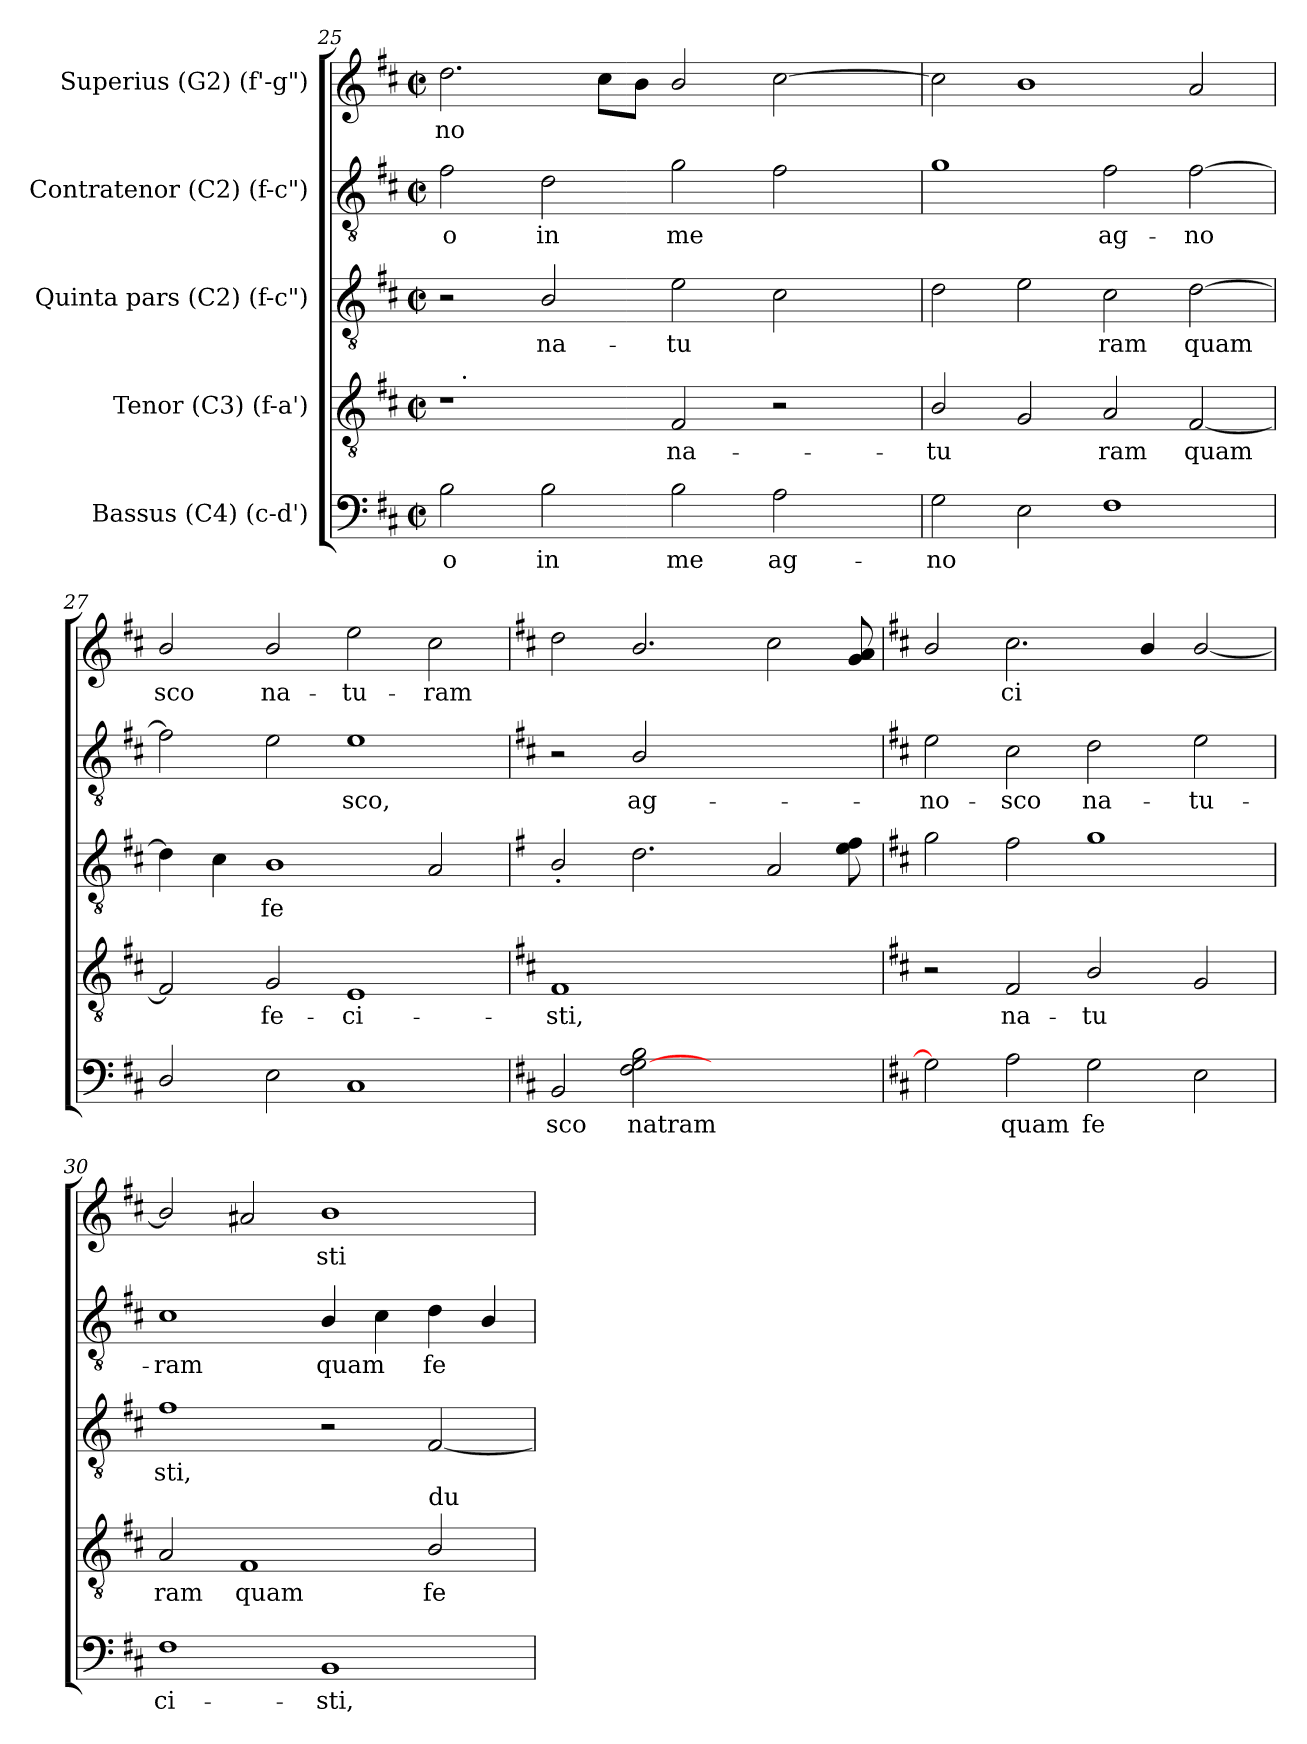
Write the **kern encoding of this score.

**kern	**text	**kern	**text	**kern	**text	**kern	**text	**kern	**text
*part5	*part5	*part4	*part4	*part3	*part3	*part2	*part2	*part1	*part1
*staff5	*staff5	*staff4	*staff4	*staff3	*staff3	*staff2	*staff2	*staff1	*staff1
*I"Bassus (C4)  (c-d')	*	*I"Tenor (C3)  (f-a')	*	*I"Quinta pars (C2)  (f-c")	*	*I"Contratenor (C2)  (f-c")	*	*I"Superius (G2)  (f'-g")	*
!!LO:PB:g=z
*clefF4	*	*clefGv2	*	*clefGv2	*	*clefGv2	*	*clefG2	*
*k[f#c#]	*	*k[f#c#]	*	*k[f#c#]	*	*k[f#c#]	*	*k[f#c#]	*
*D:	*	*D:	*	*D:	*	*D:	*	*D:	*
*M2/2	*	*M2/2	*	*M2/2	*	*M2/2	*	*M2/2	*
*met(c|)	*	*met(c|)	*	*met(c|)	*	*met(c|)	*	*met(c|)	*
=25	=25	=25	=25	=25	=25	=25	=25	=25	=25
!	!LO:LY:b:rj	!	!	!	!	!	!LO:LY:b:rj	!	!LO:LY:b:cj
*	*	*^	*	*	*	*	*	*	*
2B\	-o	1r	32.ryy	.	2r	.	2f#\	-o	2.dd\	-no-
!	!	!	!LO:TX:a:t=.	!	!	!	!	!	!	!
.	.	.	1ryy	.	.	.	.	.	.	.
!	!LO:LY:b:rj	!	!	!	!	!LO:LY:b:rj	!	!LO:LY:b:rj	!	!
2B\	in	.	.	.	2B/	na-	2d\	in	.	.
!	!	!	!	!	!	!	!	!	!	!LO:LY:b:cj
.	.	.	.	.	.	.	.	.	8cc#\L	--
!	!	!	!	!	!	!	!	!	!	!LO:LY:b:cj
.	.	.	.	.	.	.	.	.	8b\J	--
!	!LO:LY:b:rj	!	!	!LO:LY:b:cj	!	!LO:LY:b:rj	!	!LO:LY:b:rj	!	!LO:LY:b:cj
2B\	me	2F#/	.	na-	2e\	-tu-	2g\	me	2b/	--
.	.	.	2ryy	.	.	.	.	.	.	.
!	!LO:LY:b:rj	!	!	!	!	!LO:LY:b:rj	!	!LO:LY:b:rj	!	!LO:LY:b:cj
2A\	ag-	2r	.	.	2c#\	--	2f#\	.	[>2cc#\	--
.	.	.	4ryy	.	.	.	.	.	.	.
.	.	.	8ryy	.	.	.	.	.	.	.
.	.	.	16ryy	.	.	.	.	.	.	.
.	.	.	64ryy	.	.	.	.	.	.	.
=26	=26	=26	=26	=26	=26	=26	=26	=26	=26	=26
!	!LO:LY:b:rj	!	!	!LO:LY:b:cj	!	!LO:LY:b:rj	!	!LO:LY:b:rj	!	!LO:LY:b:cj
*	*	*v	*v	*	*	*	*	*	*	*
2G\	-no-	2B/	-tu-	2d\	--	1g	.	2cc#\]	--
!	!LO:LY:b:rj	!	!LO:LY:b:cj	!	!LO:LY:b:rj	!	!	!	!LO:LY:b:cj
2E\	--	2G/	--	2e\	--	.	.	1b	--
!	!LO:LY:b:rj	!	!LO:LY:b:cj	!	!LO:LY:b:rj	!	!LO:LY:b:rj	!	!
1F#	--	2A/	-ram	2c#\	-ram	2f#\	ag-	.	.
!	!	!	!LO:LY:b:cj	!	!LO:LY:b:rj	!	!LO:LY:b:rj	!	!LO:LY:b:cj
.	.	[<2F#/	quam	[>2d\	quam	[>2f#\	-no-	2a/	--
=27	=27	=27	=27	=27	=27	=27	=27	=27	=27
!	!LO:LY:b:rj	!	!LO:LY:b:cj	!	!LO:LY:b:rj	!	!LO:LY:b:rj	!	!LO:LY:b:cj
2D/	--	2F#/]	.	4d\]	.	2f#\]	--	2b/	-sco
!	!	!	!	!	!LO:LY:b:rj	!	!	!	!
.	.	.	.	4c#\	.	.	.	.	.
!	!LO:LY:b:rj	!	!LO:LY:b:cj	!	!LO:LY:b:rj	!	!LO:LY:b:rj	!	!LO:LY:b:cj
2E\	--	2G/	fe-	1B	fe-	2e\	--	2b/	na-
!	!LO:LY:b:rj	!	!LO:LY:b:cj	!	!	!	!LO:LY:b:rj	!	!LO:LY:b:cj
1C#	--	1E	-ci-	.	.	1e	-sco,	2ee\	-tu-
!	!	!	!	!	!LO:LY:b:rj	!	!	!	!LO:LY:b:cj
.	.	.	.	2A/	--	.	.	2cc#\	-ram
=28	=28	=28	=28	=28	=28	=28	=28	=28	=28
*	*	*	*	*k[f#]	*	*	*	*	*
*	*	*	*	*G:	*	*	*	*	*
!	!LO:LY:b:rj	!	!LO:LY:b:cj	!	!	!	!	!	!
2BB/	-sco	1F#	-sti,	2B'>/	.	2r	.	2dd\	.
!	!LO:LY:b:rj	!	!	!	!	!	!LO:LY:b:rj	!	!
2B\ 2F#\ [<2G\	natram-	.	.	2.d\	.	2B/	ag-	2.b/	.
2..ryy	.	2..ryy	.	.	.	2..ryy	.	.	.
.	.	.	.	2A/	.	.	.	2cc#\	.
!	!	!	!	!	!LO:LY:b:rj	!	!	!	!LO:LY:b:cj
.	.	.	.	8e\ 8f#\	--	.	.	8a/ 8g/	-
!!LO:LB:g=z
=29	=29	=29	=29	=29	=29	=29	=29	=29	=29
*	*	*	*	*k[f#c#]	*	*	*	*	*
*	*	*	*	*D:	*	*	*	*	*
!	!LO:LY:b:rj	!	!	!	!LO:LY:b:rj	!	!LO:LY:b:rj	!	!LO:LY:b:cj
2G\]	-	2r	.	2g\	--	2e\	-no-	2b/	--
!	!LO:LY:b:rj	!	!LO:LY:b:cj	!	!LO:LY:b:rj	!	!LO:LY:b:rj	!	!LO:LY:b:cj
2A\	quam	2F#/	na-	2f#\	--	2c#\	-sco	2.cc#\	-ci-
!	!LO:LY:b:rj	!	!LO:LY:b:cj	!	!LO:LY:b:rj	!	!LO:LY:b:rj	!	!
2G\	fe-	2B/	-tu-	1g	--	2d\	na-	.	.
!	!	!	!	!	!	!	!	!	!LO:LY:b:cj
.	.	.	.	.	.	.	.	4b/	--
!	!LO:LY:b:rj	!	!LO:LY:b:cj	!	!	!	!LO:LY:b:rj	!	!LO:LY:b:cj
2E\	--	2G/	--	.	.	2e\	-tu-	[<2b/	--
=30	=30	=30	=30	=30	=30	=30	=30	=30	=30
!	!LO:LY:b:rj	!	!LO:LY:b:cj	!	!LO:LY:b:rj	!	!LO:LY:b:rj	!	!LO:LY:b:cj
1F#	-ci-	2A/	-ram	1f#	-sti,	1c#	-ram	2b/]	--
!	!	!	!LO:LY:b:cj	!	!	!	!	!	!LO:LY:b:cj
.	.	1F#	quam	.	.	.	.	2a#/	--
!	!LO:LY:b:rj	!	!	!	!	!	!LO:LY:b:rj	!	!LO:LY:b:cj
1BB	-sti,	.	.	2r	.	4B/	quam	1b	-sti
!	!	!	!	!	!	!	!LO:LY:b:rj	!	!
.	.	.	.	.	.	4c#\	.	.	.
!	!	!LO:TX:a:t=du	!	!	!	!	!	!	!
!	!	!	!LO:LY:b:cj	!	!LO:LY:b:rj	!	!LO:LY:b:rj	!	!
.	.	2B/	fe-	[<2F#/	.	4d\	fe-	.	.
!	!	!	!	!	!	!	!LO:LY:b:rj	!	!
.	.	.	.	.	.	4B/	--	.	.
=	=	=	=	=	=	=	=	=	=
*-	*-	*-	*-	*-	*-	*-	*-	*-	*-
